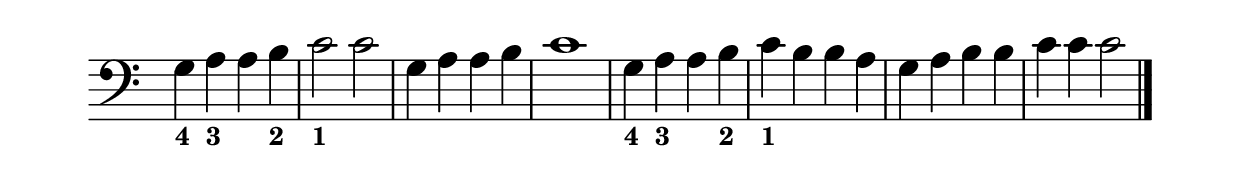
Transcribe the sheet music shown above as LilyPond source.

\version "2.20.0" 

\header {
	encodingdate = "2017-10-20" 
	encodingdescription = "Sibelius / MusicXML 3.0" 
	encoder = star 
	encodingsoftware = "Sibelius 8.1.1" 
}


#(set-global-staff-size 28.5714285714) 

\paper {
	paper-width = 21\cm 
	paper-height = 29.7\cm 
	top-margin = 1.5\cm 
	bottom-margin = 1.5\cm 
	left-margin = 1.5\cm 
	right-margin = 1.5\cm 
	between-system-space = 2.3\cm 
	indent = 1.61538461538\cm 
}


\layout {
	\context {
		\Score 
		autoBeaming = ##f 
	}
	
}


PartPOneVoiceOne = \relative c' {
	\clef "treble" \key c \major \time 4/4 \omit Staff.TimeSignature s1*4 |
	s1*5 \bar "|." 
}


PartPOneVoiceTwo = \relative g {
	\clef "bass" \key c \major \time 4/4 \omit Staff.TimeSignature |
	\stemDown g4 -\markup { \bold \tiny { 4}} \stemDown a4 -\markup { \bold \tiny { 3}} \stemDown a4 \stemDown b4 -\markup { \bold \tiny { 2}} |
	\stemDown c2 -\markup { \bold \tiny { 1}} \stemDown c2 \stemDown g4 \stemDown a4 \stemDown a4 \stemDown b4 c1 |
	\stemDown g4 -\markup { \bold \tiny { 4}} \stemDown a4 -\markup { \bold \tiny { 3}} \stemDown a4 \stemDown b4 -\markup { \bold \tiny { 2}} |
	\stemDown c4 -\markup { \bold \tiny { 1}} \stemDown b4 \stemDown b4 \stemDown a4 \stemDown g4 \stemDown a4 \stemDown b4 \stemDown b4 \stemDown c4 \stemDown c4 \stemDown c2 \bar "|." 
}


\score {
	<<
		<<
			\new Staff <<
				\context Staff <<
					\mergeDifferentlyDottedOn 
					\mergeDifferentlyHeadedOn 
					\context Voice = "PartPOneVoiceTwo" {
						\voiceTwo \PartPOneVoiceTwo 
					}
					
				>>
				
			>>
			
		>>
		
	>>
	
	\layout {
		indent = #0
	}
	
	\midi {
		\tempo 4 = 100 
	}
	
}


naturalWidth = 0.8728855681779493 

naturalHeight = 0.04393247544783527 
